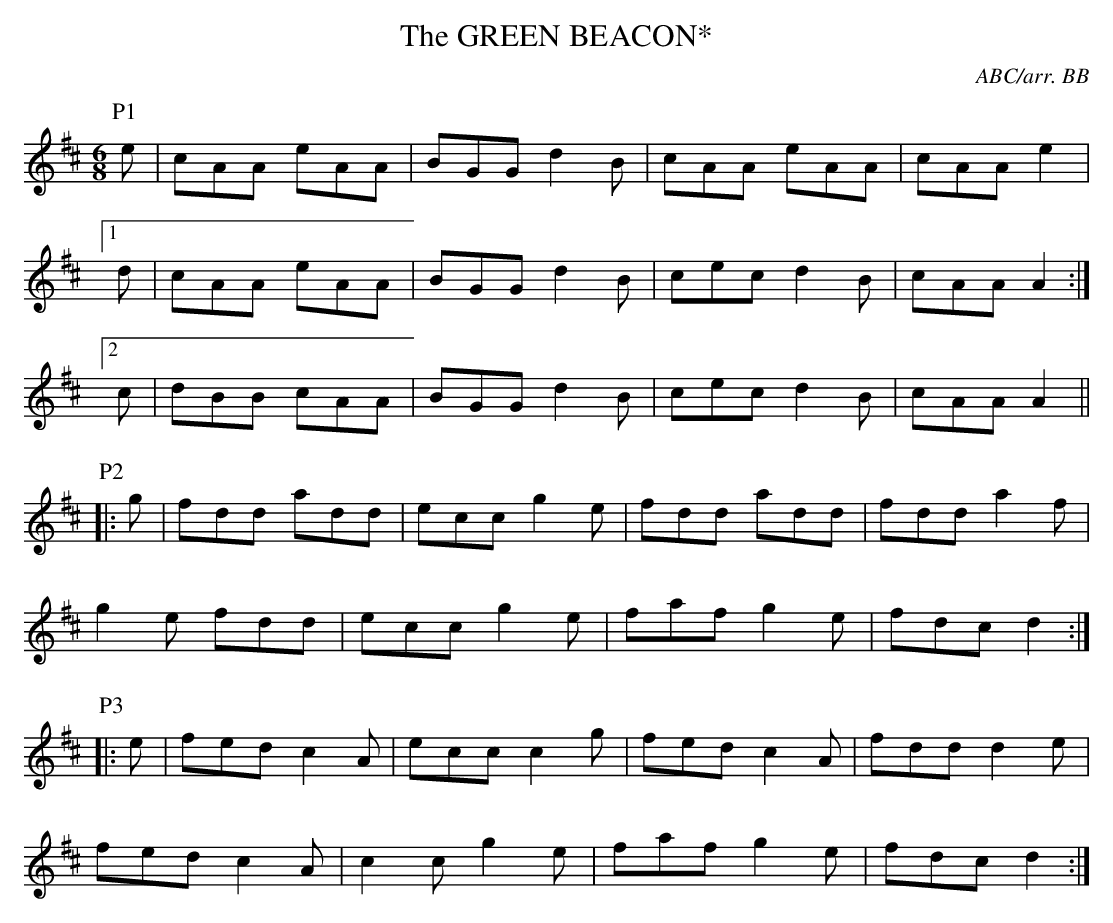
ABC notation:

X:1
T:GREEN BEACON*, The
C:ABC/arr. BB
L:1/8
M:6/8
K:D
P:P1
e|cAA eAA|BGG d2B|cAA eAA|cAA e2|
[1 d|cAA eAA|BGG d2B|cec d2B|cAA A2 :|
[2 c|dBB cAA|BGG d2B|cec d2B|cAA A2 ||
P:P2
|:g|fdd add|ecc g2e|fdd add|fdd a2f|
g2e fdd|ecc g2e|faf g2e|fdc d2 :|
P:P3
|:e|fed c2A|ecc c2g|fed c2A|fdd d2e|
fed c2A|c2c g2e|faf g2e|fdc d2 :|
